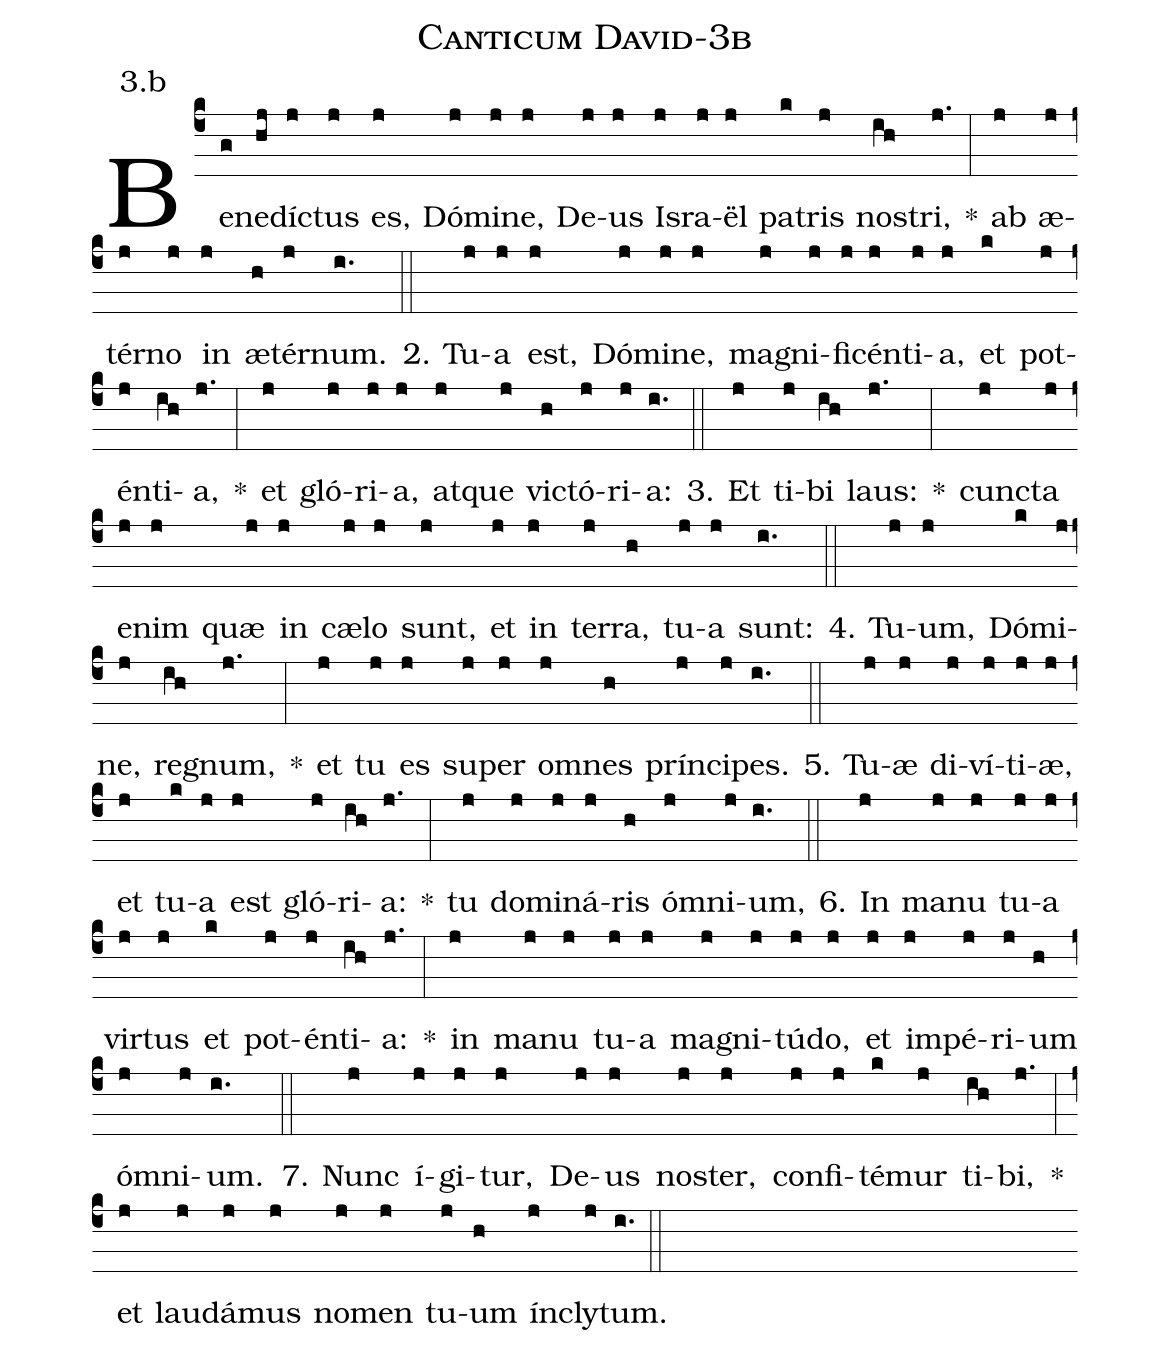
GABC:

name: Canticum David-3b;
annotation: 3.b;
%%
(c4)Be(g)ne(hj)díc(j)tus(j) es,(j) Dó(j)mi(j)ne,(j) De(j)us(j) Is(j)ra(j)ël(j) pa(k)tris(j) nos(ih)tri,(j.) *(:) ab(j) æ(j)tér(j)no(j) in(j) æ(h)tér(j)num.(i.) (::)
2. Tu(j)a(j) est,(j) Dó(j)mi(j)ne,(j) ma(j)gni(j)fi(j)cén(j)ti(j)a,(j) et(k) pot(j)én(j)ti(ih)a,(j.) *(:) et(j) gló(j)ri(j)a,(j) at(j)que(j) vic(h)tó(j)ri(j)a:(i.) (::)
3. Et(j) ti(j)bi(ih) laus:(j.) *(:) cunc(j)ta(j) e(j)nim(j) quæ(j) in(j) cæ(j)lo(j) sunt,(j) et(j) in(j) ter(j)ra,(h) tu(j)a(j) sunt:(i.) (::)
4. Tu(j)um,(j) Dó(k)mi(j)ne,(j) re(ih)gnum,(j.) *(:) et(j) tu(j) es(j) su(j)per(j) om(j)nes(h) prín(j)ci(j)pes.(i.) (::)
5. Tu(j)æ(j) di(j)ví(j)ti(j)æ,(j) et(j) tu(k)a(j) est(j) gló(j)ri(ih)a:(j.) *(:) tu(j) do(j)mi(j)ná(j)ris(h) óm(j)ni(j)um,(i.) (::)
6. In(j) ma(j)nu(j) tu(j)a(j) vir(j)tus(j) et(k) pot(j)én(j)ti(ih)a:(j.) *(:) in(j) ma(j)nu(j) tu(j)a(j) ma(j)gni(j)tú(j)do,(j) et(j) im(j)pé(j)ri(j)um(h) óm(j)ni(j)um.(i.) (::)
7. Nunc(j) í(j)gi(j)tur,(j) De(j)us(j) nos(j)ter,(j) con(j)fi(j)té(k)mur(j) ti(ih)bi,(j.) *(:) et(j) lau(j)dá(j)mus(j) no(j)men(j) tu(j)um(h) ín(j)cly(j)tum.(i.) (::)
